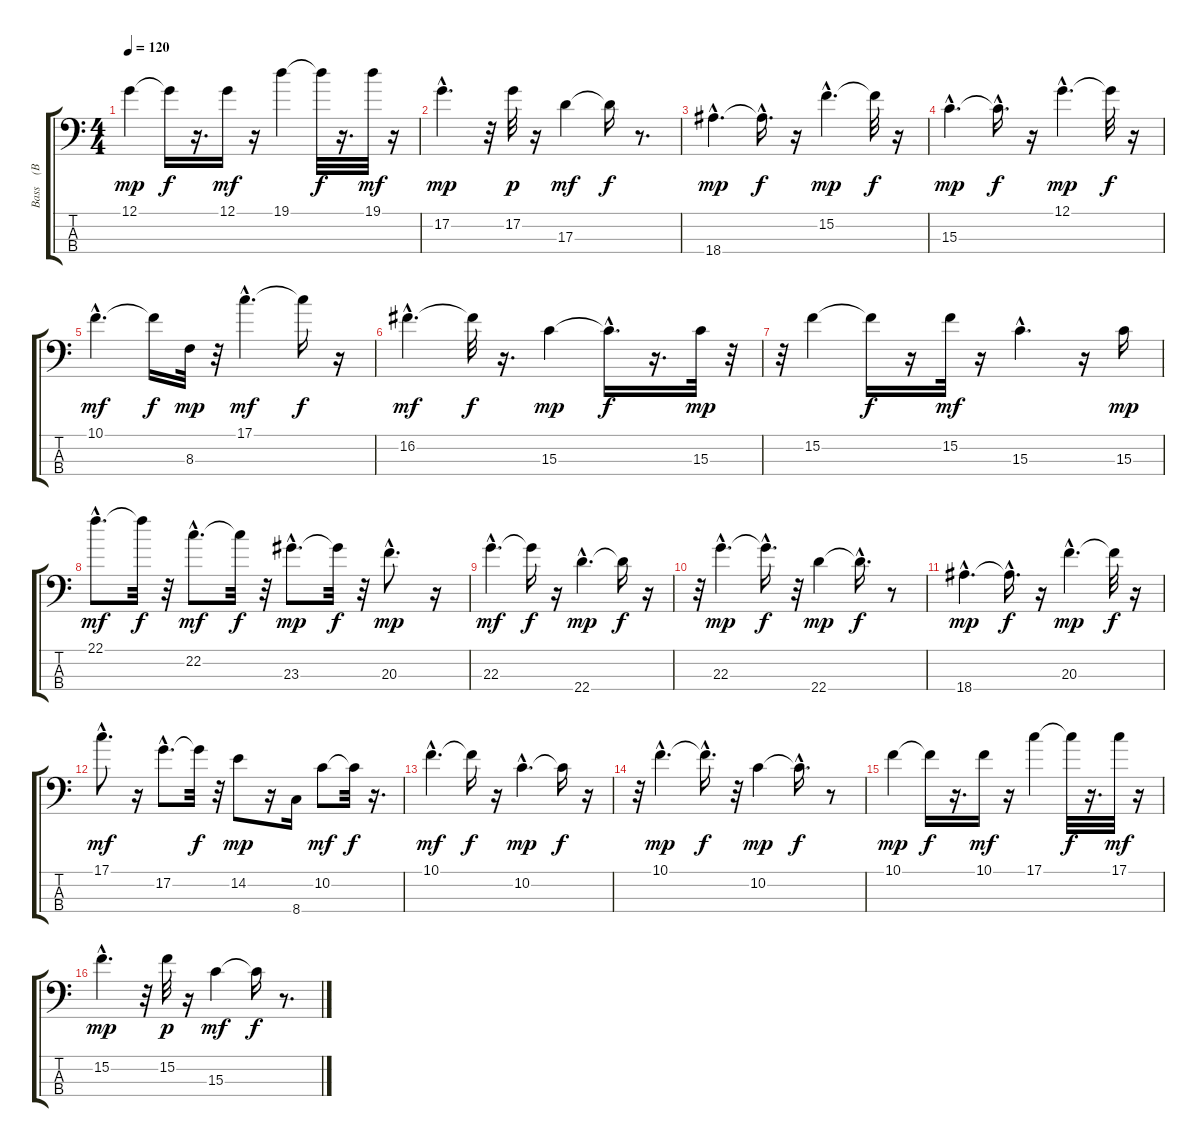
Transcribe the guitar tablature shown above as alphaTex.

\track ("Bass    (BB)" "Bass    (B") {instrument acousticbass}
\staff {score tabs}
\tuning (G2 D2 A1 E1) {hide}
\ts (4 4)
\tempo 120
\clef f4
\ks c
12.1.4{dy mp} 12.1{t}.16{dy f} r.16{d} 12.1.16{dy mf} r.16 19.1.4 19.1{t}.32{dy f} r.16{d} 19.1.32{dy mf} r.16 |
17.2{hac}.4{d dy mp} r.32 17.2.32{dy p} r.16 17.3.4{dy mf} 17.3{t}.16{dy f} r.8{d} |
18.4{hac}.4{d dy mp} 18.4{hac t}.16{d dy f} r.16 15.2{hac}.4{d dy mp} 15.2{t}.32{dy f} r.16 |
15.3{hac}.4{d dy mp} 15.3{hac t}.16{d dy f} r.16 12.1{hac}.4{d dy mp} 12.1{t}.32{dy f} r.16 |
10.1{hac}.4{d dy mf} 10.1{t}.16{dy f} 8.3.32{dy mp} r.32 17.1{hac}.4{d dy mf} 17.1{t}.16{dy f} r.16 |
16.2{hac}.4{d dy mf} 16.2{t}.32{dy f} r.16{d} 15.3.4{dy mp} 15.3{hac t}.16{d dy f} r.16{d} 15.3.32{dy mp} r.32 |
r.32 15.2.4 15.2{t}.16{dy f} r.16 15.2.32{dy mf} r.16 15.3{hac}.4{d} r.16 15.3.16{dy mp} |
22.1{hac}.8{d dy mf} 22.1{t}.32{dy f} r.32 22.2{hac}.8{d dy mf} 22.2{t}.32{dy f} r.32 23.3{hac}.8{d dy mp} 23.3{t}.32{dy f} r.32 20.3{hac}.8{d dy mp} r.16 |
22.3{hac}.4{d dy mf} 22.3{t}.16{dy f} r.16 22.4{hac}.4{d dy mp} 22.4{t}.16{dy f} r.16 |
r.32 22.3{hac}.4{d dy mp} 22.3{hac t}.16{d dy f} r.32 22.4.4{dy mp} 22.4{hac t}.16{d dy f} r.8 |
18.4{hac}.4{d dy mp} 18.4{hac t}.16{d dy f} r.16 20.3{hac}.4{d dy mp} 20.3{t}.32{dy f} r.16 |
17.1{hac}.8{d dy mf} r.16 17.2{hac}.8{d} 17.2{t}.32{dy f} r.32 14.2.8{dy mp} r.16 8.4.16 10.2.8{dy mf} 10.2{t}.32{dy f} r.16{d} |
10.1{hac}.4{d dy mf} 10.1{t}.16{dy f} r.16 10.2{hac}.4{d dy mp} 10.2{t}.16{dy f} r.16 |
r.32 10.1{hac}.4{d dy mp} 10.1{hac t}.16{d dy f} r.32 10.2.4{dy mp} 10.2{hac t}.16{d dy f} r.8 |
10.1.4{dy mp} 10.1{t}.16{dy f} r.16{d} 10.1.16{dy mf} r.16 17.1.4 17.1{t}.32{dy f} r.16{d} 17.1.32{dy mf} r.16 |
15.2{hac}.4{d dy mp} r.32 15.2.32{dy p} r.16 15.3.4{dy mf} 15.3{t}.16{dy f} r.8{d}
